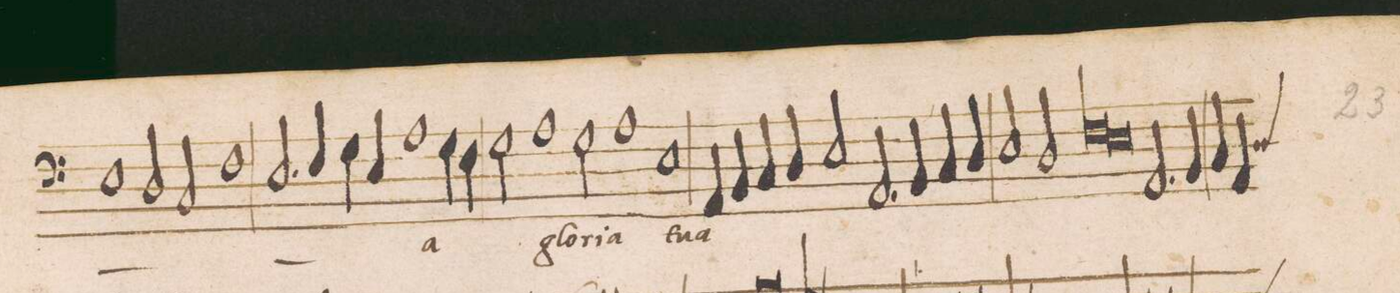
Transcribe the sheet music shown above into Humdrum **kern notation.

**kern	**text
*I"BASVS	*
*clefF4	*
*k[]	*
*met(C|)	*
*M2/1	*
1E	.
=29-	=29-
2D/	.
2C/	.
1F	.
=30-	=30-
2.E/	.
4F/	.
4G\	.
4E/	.
1A\	-a
=31-	=31-
4G\	.
4F\	.
2G\	.
1A\	glo-
=32-	=32-
2G\	-ri-
1A	-a
=33-	=33-
1E	tu-
4AA/	-a
4BB/	.
4C/	.
4D/	.
=34-	=34-
2E/	.
2.AA/	.
4BB/	.
4C/	.
4D/	.
=35-	=35-
2E/	.
2D/	.
*lig	*
1F	.
=36-	=36-
1E	.
*Xlig	*
2.AA/	.
4BB/	.
=37-	=37-
4C/	.
*custos:D	*
4AA/	.
*-	*-
